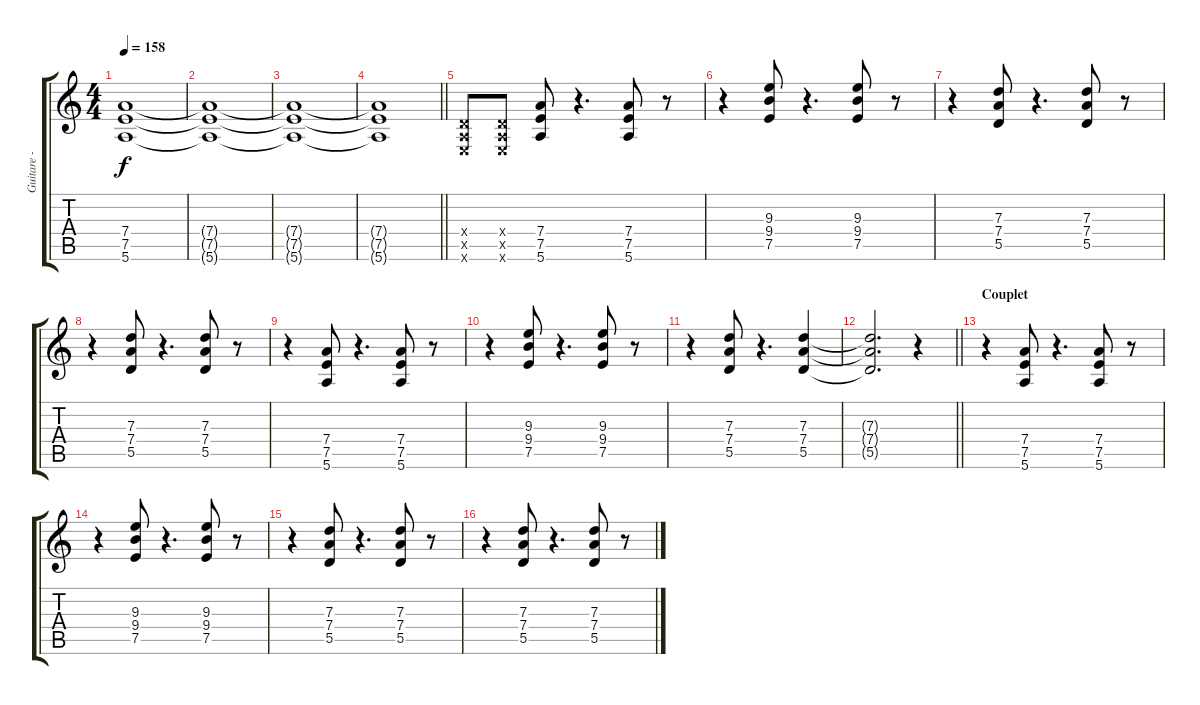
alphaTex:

\track ("Guitare - Till" "Guitare - ") {instrument overdrivenguitar}
\staff {score tabs}
\tuning (E4 B3 G3 D3 A2 E2) {hide}
\ts (4 4)
\tempo 158
\clef g2
\ks c
(7.4 7.5 5.6).1{dy f} |
(7.4{t} 7.5{t} 5.6{t}).1 |
(7.4{t} 7.5{t} 5.6{t}).1 |
\barLineRight lightlight
(7.4{t} 7.5{t} 5.6{t}).1 |
\section ("" "")
(0.4{x} 0.5{x} 0.6{x}).8 (0.4{x} 0.5{x} 0.6{x}).8 (7.4 7.5 5.6).8 r.4{d} (7.4 7.5 5.6).8 r.8 |
r.4 (9.3 9.4 7.5).8 r.4{d} (9.3 9.4 7.5).8 r.8 |
r.4 (7.3 7.4 5.5).8 r.4{d} (7.3 7.4 5.5).8 r.8 |
r.4 (7.3 7.4 5.5).8 r.4{d} (7.3 7.4 5.5).8 r.8 |
r.4 (7.4 7.5 5.6).8 r.4{d} (7.4 7.5 5.6).8 r.8 |
r.4 (9.3 9.4 7.5).8 r.4{d} (9.3 9.4 7.5).8 r.8 |
r.4 (7.3 7.4 5.5).8 r.4{d} (7.3 7.4 5.5).4 |
\barLineRight lightlight
(7.3{t} 7.4{t} 5.5{t}).2{d} r.4 |
\section ("" "Couplet")
r.4 (7.4 7.5 5.6).8 r.4{d} (7.4 7.5 5.6).8 r.8 |
r.4 (9.3 9.4 7.5).8 r.4{d} (9.3 9.4 7.5).8 r.8 |
r.4 (7.3 7.4 5.5).8 r.4{d} (7.3 7.4 5.5).8 r.8 |
r.4 (7.3 7.4 5.5).8 r.4{d} (7.3 7.4 5.5).8 r.8
